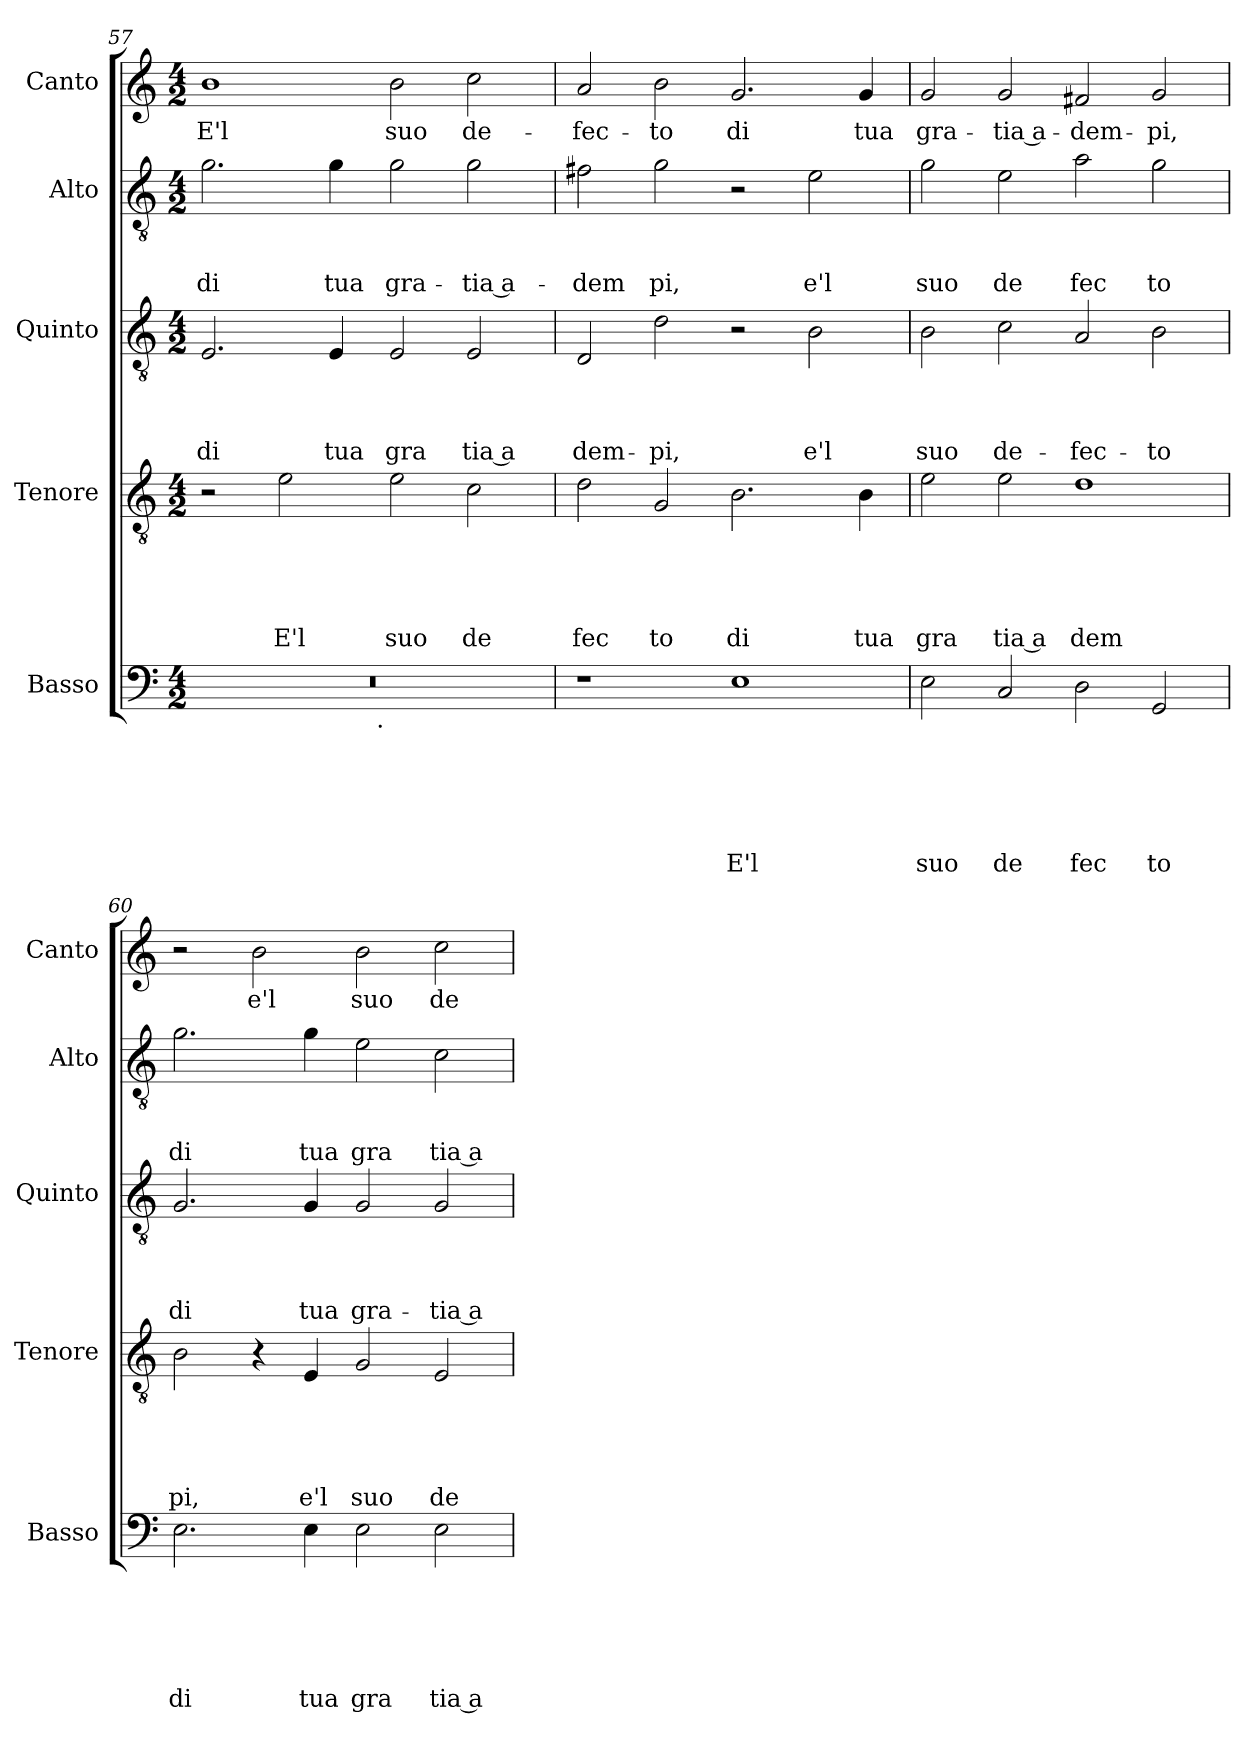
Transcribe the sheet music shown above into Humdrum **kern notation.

**kern	**text	**text	**text	**text	**text	**text	**kern	**text	**text	**text	**text	**text	**kern	**text	**text	**text	**text	**kern	**text	**text	**text	**kern	**text
*part5	*part5	*part5	*part5	*part5	*part5	*part5	*part4	*part4	*part4	*part4	*part4	*part4	*part3	*part3	*part3	*part3	*part3	*part2	*part2	*part2	*part2	*part1	*part1
*staff5	*staff5	*staff5	*staff5	*staff5	*staff5	*staff5	*staff4	*staff4	*staff4	*staff4	*staff4	*staff4	*staff3	*staff3	*staff3	*staff3	*staff3	*staff2	*staff2	*staff2	*staff2	*staff1	*staff1
*I"Basso	*	*	*	*	*	*	*I"Tenore	*	*	*	*	*	*I"Quinto	*	*	*	*	*I"Alto	*	*	*	*I"Canto	*
*I'Basso	*	*	*	*	*	*	*I'Tenore	*	*	*	*	*	*I'Quinto	*	*	*	*	*I'Alto	*	*	*	*I'Canto	*
*clefF4	*	*	*	*	*	*	*clefGv2	*	*	*	*	*	*clefGv2	*	*	*	*	*clefGv2	*	*	*	*clefG2	*
*k[]	*	*	*	*	*	*	*k[]	*	*	*	*	*	*k[]	*	*	*	*	*k[]	*	*	*	*k[]	*
*C:	*	*	*	*	*	*	*C:	*	*	*	*	*	*C:	*	*	*	*	*C:	*	*	*	*C:	*
*M4/2	*	*	*	*	*	*	*M4/2	*	*	*	*	*	*M4/2	*	*	*	*	*M4/2	*	*	*	*M4/2	*
=57	=57	=57	=57	=57	=57	=57	=57	=57	=57	=57	=57	=57	=57	=57	=57	=57	=57	=57	=57	=57	=57	=57	=57
!	!	!	!	!	!	!	!	!	!	!	!	!	!	!	!	!	!LO:LY:b	!	!	!	!LO:LY:b	!	!LO:LY:b
*^	*	*	*	*	*	*	*	*	*	*	*	*	*	*	*	*	*	*	*	*	*	*	*
0r	2ryy	.	.	.	.	.	.	2r	.	.	.	.	.	2.E/	.	.	.	di	2.g\	.	.	di	1b	E'l
!	!	!	!	!	!	!	!	!	!	!	!	!	!LO:LY:b	!	!	!	!	!	!	!	!	!	!	!
.	4...ryy	.	.	.	.	.	.	2e\	.	.	.	.	E'l	.	.	.	.	.	.	.	.	.	.	.
!	!	!	!	!	!	!	!	!	!	!	!	!	!	!	!	!	!	!LO:LY:b	!	!	!	!LO:LY:b	!	!
.	.	.	.	.	.	.	.	.	.	.	.	.	.	4E/	.	.	.	tua	4g\	.	.	tua	.	.
!	!LO:TX:b:t=.	!	!	!	!	!	!	!	!	!	!	!	!	!	!	!	!	!	!	!	!	!	!	!
.	1ryy	.	.	.	.	.	.	.	.	.	.	.	.	.	.	.	.	.	.	.	.	.	.	.
!	!	!	!	!	!	!	!	!	!	!	!	!	!LO:LY:b	!	!	!	!	!LO:LY:b	!	!	!	!LO:LY:b	!	!LO:LY:b
.	.	.	.	.	.	.	.	2e\	.	.	.	.	suo	2E/	.	.	.	gra	2g\	.	.	gra-	2b\	suo
!	!	!	!	!	!	!	!	!	!	!	!	!	!LO:LY:b	!	!	!	!	!LO:LY:b:rj	!	!	!	!LO:LY:b:rj	!	!LO:LY:b
.	.	.	.	.	.	.	.	2c\	.	.	.	.	de	2E/	.	.	.	tia a	2g\	.	.	-tia a-	2cc\	de-
.	32ryy	.	.	.	.	.	.	.	.	.	.	.	.	.	.	.	.	.	.	.	.	.	.	.
!!LO:LB:g=z
=58	=58	=58	=58	=58	=58	=58	=58	=58	=58	=58	=58	=58	=58	=58	=58	=58	=58	=58	=58	=58	=58	=58	=58	=58
!	!	!	!	!	!	!	!	!	!	!	!	!	!LO:LY:b	!	!	!	!	!LO:LY:b	!	!	!	!LO:LY:b	!	!LO:LY:b
*v	*v	*	*	*	*	*	*	*	*	*	*	*	*	*	*	*	*	*	*	*	*	*	*	*
1r	.	.	.	.	.	.	2d\	.	.	.	.	fec	2D/	.	.	.	dem-	2f#X\	.	.	-dem	2a/	-fec-
!	!	!	!	!	!	!	!	!	!	!	!	!LO:LY:b	!	!	!	!	!LO:LY:b	!	!	!	!LO:LY:b	!	!LO:LY:b
.	.	.	.	.	.	.	2G/	.	.	.	.	to	2d\	.	.	.	-pi,	2g\	.	.	pi,	2b\	-to
!	!	!	!	!	!	!LO:LY:b	!	!	!	!	!	!LO:LY:b	!	!	!	!	!	!	!	!	!	!	!LO:LY:b
1E	.	.	.	.	.	E'l	2.B\	.	.	.	.	di	2r	.	.	.	.	2r	.	.	.	2.g/	di
!	!	!	!	!	!	!	!	!	!	!	!	!	!	!	!	!	!LO:LY:b	!	!	!	!LO:LY:b	!	!
.	.	.	.	.	.	.	.	.	.	.	.	.	2B\	.	.	.	e'l	2e\	.	.	e'l	.	.
!	!	!	!	!	!	!	!	!	!	!	!	!LO:LY:b	!	!	!	!	!	!	!	!	!	!	!LO:LY:b
.	.	.	.	.	.	.	4B\	.	.	.	.	tua	.	.	.	.	.	.	.	.	.	4g/	tua
=59	=59	=59	=59	=59	=59	=59	=59	=59	=59	=59	=59	=59	=59	=59	=59	=59	=59	=59	=59	=59	=59	=59	=59
!	!	!	!	!	!	!LO:LY:b	!	!	!	!	!	!LO:LY:b	!	!	!	!	!LO:LY:b	!	!	!	!LO:LY:b	!	!LO:LY:b
2E\	.	.	.	.	.	suo	2e\	.	.	.	.	gra	2B\	.	.	.	suo	2g\	.	.	suo	2g/	gra-
!	!	!	!	!	!	!LO:LY:b	!	!	!	!	!	!LO:LY:b:rj	!	!	!	!	!LO:LY:b	!	!	!	!LO:LY:b	!	!LO:LY:b:rj
2C/	.	.	.	.	.	de	2e\	.	.	.	.	tia a	2c\	.	.	.	de-	2e\	.	.	de	2g/	-tia a-
!	!	!	!	!	!	!LO:LY:b	!	!	!	!	!	!LO:LY:b	!	!	!	!	!LO:LY:b	!	!	!	!LO:LY:b	!	!LO:LY:b
2D\	.	.	.	.	.	fec	1d	.	.	.	.	dem	2A/	.	.	.	-fec-	2a\	.	.	fec	2f#X/	-dem-
!	!	!	!	!	!	!LO:LY:b	!	!	!	!	!	!	!	!	!	!	!LO:LY:b	!	!	!	!LO:LY:b	!	!LO:LY:b
2GG/	.	.	.	.	.	to	.	.	.	.	.	.	2B\	.	.	.	-to	2g\	.	.	to	2g/	-pi,
=60	=60	=60	=60	=60	=60	=60	=60	=60	=60	=60	=60	=60	=60	=60	=60	=60	=60	=60	=60	=60	=60	=60	=60
!	!	!	!	!	!	!LO:LY:b	!	!	!	!	!	!LO:LY:b	!	!	!	!	!LO:LY:b	!	!	!	!LO:LY:b	!	!
2.E\	.	.	.	.	.	di	2B\	.	.	.	.	pi,	2.G/	.	.	.	di	2.g\	.	.	di	2r	.
!	!	!	!	!	!	!	!	!	!	!	!	!	!	!	!	!	!	!	!	!	!	!	!LO:LY:b
.	.	.	.	.	.	.	4r	.	.	.	.	.	.	.	.	.	.	.	.	.	.	2b\	e'l
!	!	!	!	!	!	!LO:LY:b	!	!	!	!	!	!LO:LY:b	!	!	!	!	!LO:LY:b	!	!	!	!LO:LY:b	!	!
4E\	.	.	.	.	.	tua	4E/	.	.	.	.	e'l	4G/	.	.	.	tua	4g\	.	.	tua	.	.
!	!	!	!	!	!	!LO:LY:b	!	!	!	!	!	!LO:LY:b	!	!	!	!	!LO:LY:b	!	!	!	!LO:LY:b	!	!LO:LY:b
2E\	.	.	.	.	.	gra	2G/	.	.	.	.	suo	2G/	.	.	.	gra-	2e\	.	.	gra	2b\	suo
!	!	!	!	!	!	!LO:LY:b:rj	!	!	!	!	!	!LO:LY:b	!	!	!	!	!LO:LY:b:rj	!	!	!	!LO:LY:b:rj	!	!LO:LY:b
2E\	.	.	.	.	.	tia a	2E/	.	.	.	.	de	2G/	.	.	.	-tia a-	2c\	.	.	tia a	2cc\	de-
=	=	=	=	=	=	=	=	=	=	=	=	=	=	=	=	=	=	=	=	=	=	=	=
*-	*-	*-	*-	*-	*-	*-	*-	*-	*-	*-	*-	*-	*-	*-	*-	*-	*-	*-	*-	*-	*-	*-	*-
